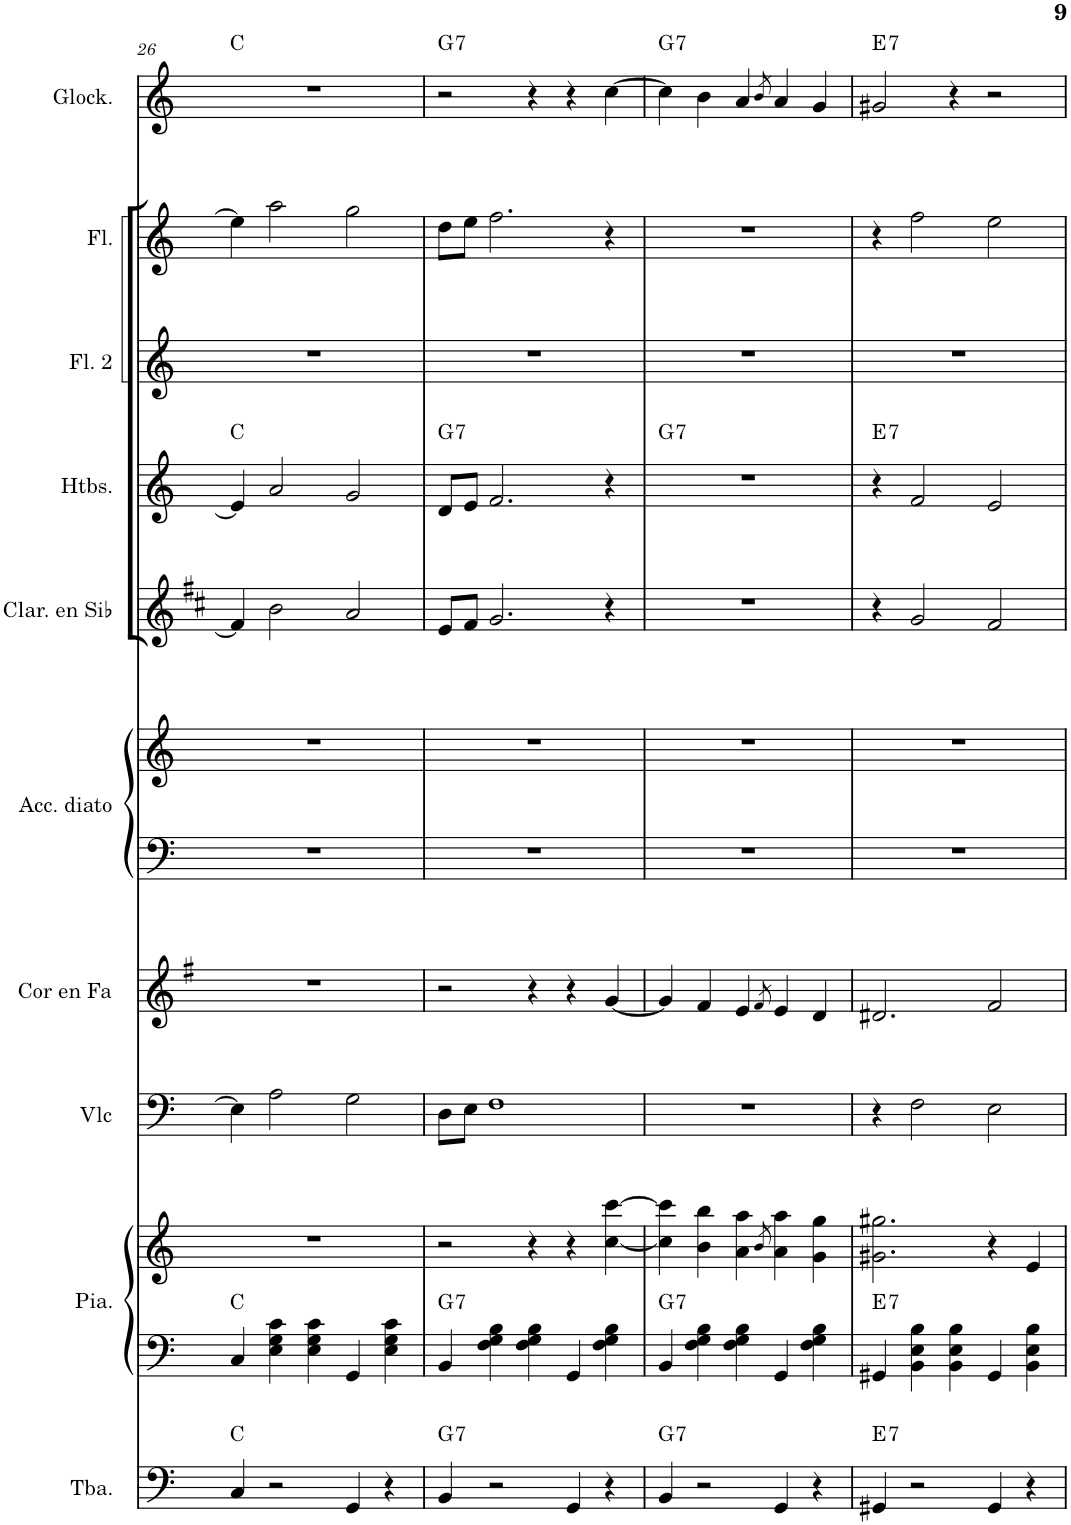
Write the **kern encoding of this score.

**kern	**harte	**kern	**kern	**harte	**kern	**kern	**kern	**kern	**kern	**kern	**harte	**kern	**kern	**kern	**harte
*part10	*part10	*part9	*part9	*part9	*part8	*part7	*part6	*part6	*part5	*part4	*part4	*part3	*part2	*part1	*part1
*staff12	*	*staff11	*staff10	*	*staff9	*staff8	*staff7	*staff6	*staff5	*staff4	*	*staff3	*staff2	*staff1	*
*I"Tuba	*	*I"Piano	*	*	*I"Violoncelle	*I"Cor en Fa	*I"Accordéon diatonique	*	*I"Clarinette en Sib	*I"Hautbois	*	*I"Flûte 2	*I"Flûte	*I"Glockenspiel	*
*I'Tba.	*	*I'Pia.	*	*	*I'Vlc	*I'Cor en Fa	*I'Acc. diato	*	*I'Clar. en Sib	*I'Htbs.	*	*I'Fl. 2	*I'Fl.	*I'Glock.	*
!!LO:PB:g=z
*clefF4	*	*clefF4	*clefG2	*	*clefF4	*clefG2	*clefF4	*clefG2	*clefG2	*clefG2	*	*clefG2	*clefG2	*clefG2	*
*	*	*	*	*	*	*Trd4c7	*	*	*Trd1c2	*	*	*	*	*Trd-14c-24	*
*k[]	*	*k[]	*k[]	*	*k[]	*k[f#]	*k[]	*k[]	*k[f#c#]	*k[]	*	*k[]	*k[]	*k[]	*
*M5/4	*	*M5/4	*M5/4	*	*M5/4	*M5/4	*M5/4	*M5/4	*M5/4	*M5/4	*	*M5/4	*M5/4	*M5/4	*
=26	=26	=26	=26	=26	=26	=26	=26	=26	=26	=26	=26	=26	=26	=26	=26
4C/	C:maj	4C/	4%5r	C:maj	4E\]	4%5r	4%5r	4%5r	4f#/]	4e/]	C:maj	4%5r	4ee\]	4%5r	C:maj
2r	.	4E\ 4G\ 4c\	.	.	2A\	.	.	.	2b\	2a/	.	.	2aa\	.	.
.	.	4E\ 4G\ 4c\	.	.	.	.	.	.	.	.	.	.	.	.	.
4GG/	.	4GG/	.	.	2G\	.	.	.	2a/	2g/	.	.	2gg\	.	.
4r	.	4E\ 4G\ 4c\	.	.	.	.	.	.	.	.	.	.	.	.	.
=27	=27	=27	=27	=27	=27	=27	=27	=27	=27	=27	=27	=27	=27	=27	=27
!	!LO:H:kt=7	!	!	!LO:H:kt=7	!	!	!	!	!	!	!LO:H:kt=7	!	!	!	!LO:H:kt=7
4BB/	G:7	4BB/	2r	G:7	8D\L	2r	4%5r	4%5r	8e/L	8d/L	G:7	4%5r	8dd\L	2r	G:7
.	.	.	.	.	8E\J	.	.	.	8f#/J	8e/J	.	.	8ee\J	.	.
2r	.	4F\ 4G\ 4B\	.	.	1F	.	.	.	2.g/	2.f/	.	.	2.ff\	.	.
.	.	4F\ 4G\ 4B\	4r	.	.	4r	.	.	.	.	.	.	.	4r	.
4GG/	.	4GG/	4r	.	.	4r	.	.	.	.	.	.	.	4r	.
4r	.	4F\ 4G\ 4B\	[4cc\ [4ccc\	.	.	[4g/	.	.	4r	4r	.	.	4r	[4cc\	.
=28	=28	=28	=28	=28	=28	=28	=28	=28	=28	=28	=28	=28	=28	=28	=28
!	!LO:H:kt=7	!	!	!LO:H:kt=7	!	!	!	!	!	!	!LO:H:kt=7	!	!	!	!LO:H:kt=7
4BB/	G:7	4BB/	4cc\] 4ccc\]	G:7	4%5r	4g/]	4%5r	4%5r	4%5r	4%5r	G:7	4%5r	4%5r	4cc\]	G:7
2r	.	4F\ 4G\ 4B\	4b\ 4bb\	.	.	4f#/	.	.	.	.	.	.	.	4b\	.
.	.	4F\ 4G\ 4B\	4a\ 4aa\	.	.	4e/	.	.	.	.	.	.	.	4a/	.
.	.	.	8qb/	.	.	8qf#/	.	.	.	.	.	.	.	8qb/	.
4GG/	.	4GG/	4a\ 4aa\	.	.	4e/	.	.	.	.	.	.	.	4a/	.
4r	.	4F\ 4G\ 4B\	4g\ 4gg\	.	.	4d/	.	.	.	.	.	.	.	4g/	.
=29	=29	=29	=29	=29	=29	=29	=29	=29	=29	=29	=29	=29	=29	=29	=29
!	!LO:H:kt=7	!	!	!LO:H:kt=7	!	!	!	!	!	!	!LO:H:kt=7	!	!	!	!LO:H:kt=7
4GG#X/	E:7	4GG#X/	2.g#X\ 2.gg#X\	E:7	4r	2.d#X/	4%5r	4%5r	4r	4r	E:7	4%5r	4r	2g#X/	E:7
2r	.	4BB\ 4E\ 4B\	.	.	2F\	.	.	.	2g/	2f/	.	.	2ff\	.	.
.	.	4BB\ 4E\ 4B\	.	.	.	.	.	.	.	.	.	.	.	4r	.
4GG#/	.	4GG#/	4r	.	2E\	2f#/	.	.	2f#/	2e/	.	.	2ee\	2r	.
4r	.	4BB\ 4E\ 4B\	4e/	.	.	.	.	.	.	.	.	.	.	.	.
=	=	=	=	=	=	=	=	=	=	=	=	=	=	=	=
*-	*-	*-	*-	*-	*-	*-	*-	*-	*-	*-	*-	*-	*-	*-	*-
